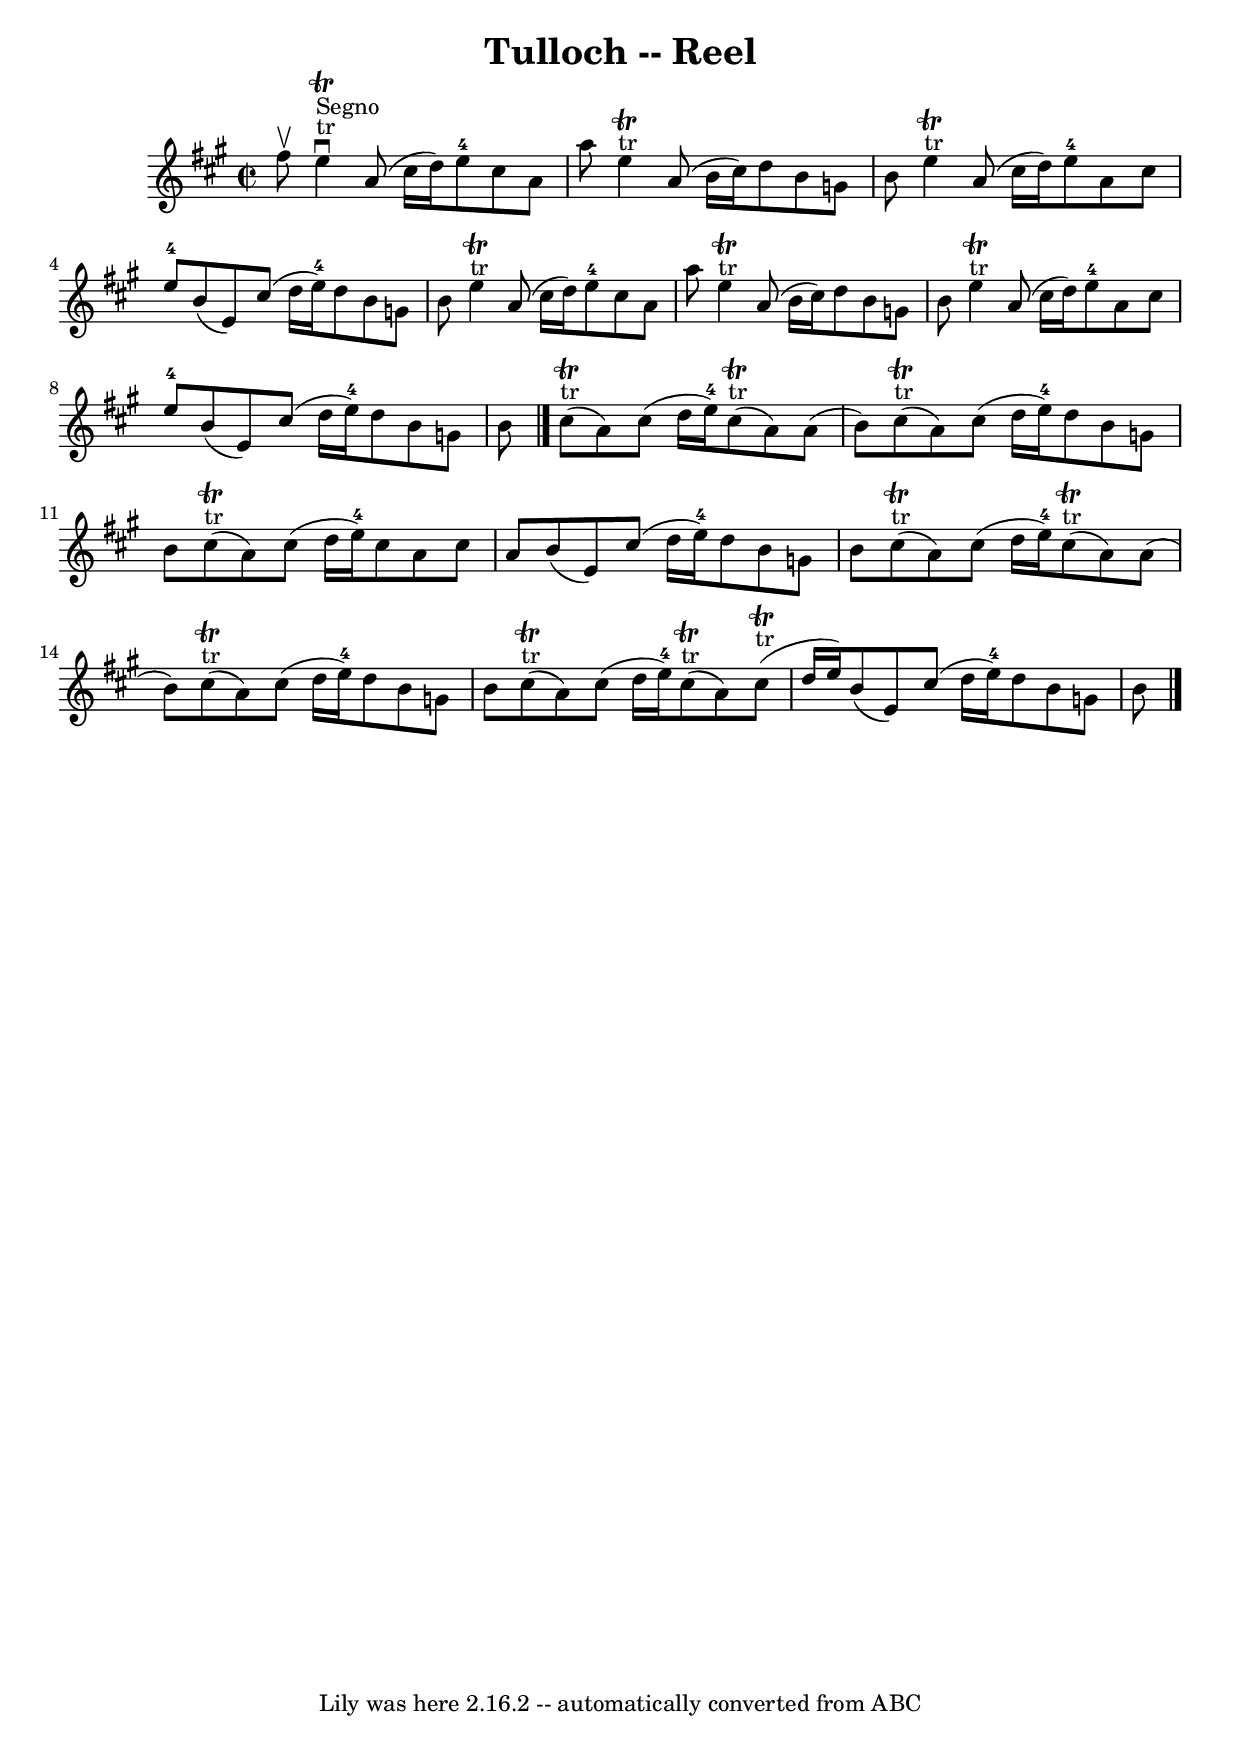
\version "2.7.40"
\include "Mammoth.ily"
\header {
	%% book = "Ryan's Mammoth Collection"
	crossRefNumber = "1"
	footnotes = "\\\\249\\\\the key is A mixolydian but the book shows 3 sharps and\\\\puts each G as neutral"
	origin = "SCOTCH."
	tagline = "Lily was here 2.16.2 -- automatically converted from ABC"
	title = "Tulloch -- Reel"
}
voicedefault =  {


\override Staff.TimeSignature #'style = #'C
 \time 2/2 
\key a \major fis''8^\upbow   |
 e''4 
^"tr"^"Segno"^\downbow^\trill a'8 (cis''16 d''16) e''8-4   
cis''8 a'8 a''8    |
 e''4^"tr"^\trill a'8 (b'16    
cis''16) d''8 b'8 g'8 b'8    |
 e''4^"tr"^\trill   
a'8 (cis''16 d''16) e''8-4 a'8 cis''8 e''8-4   
|
 b'8 (e'8) cis''8 (d''16 e''16-4) d''8 b'8    
g'8 b'8    |
 e''4^"tr"^\trill a'8 (cis''16 d''16)   
 e''8-4 cis''8 a'8 a''8    |
 e''4^"tr"^\trill a'8 (
b'16 cis''16) d''8 b'8 g'8 b'8    |
 e''4 
^"tr"^\trill a'8 (cis''16 d''16) e''8-4 a'8 cis''8    
e''8-4   |
 b'8 (e'8) cis''8 (d''16 e''16-4)   
d''8 b'8 g'8 b'8    \bar "|." cis''8^"tr"(^\trill a'8)   
cis''8 (d''16 e''16-4) cis''8^"tr"(^\trill a'8) a'8 (
 b'8)   |
 cis''8^"tr"(^\trill a'8) cis''8 (d''16    
e''16-4) d''8 b'8 g'8 b'8    |
 cis''8 
^"tr"(^\trill a'8) cis''8 (d''16 e''16-4) cis''8 a'8    
cis''8 a'8    |
 b'8 (e'8) cis''8 (d''16 e''16-4) 
 d''8 b'8 g'8 b'8    |
 cis''8^"tr"(^\trill a'8)  
 cis''8 (d''16 e''16-4) cis''8^"tr"(^\trill a'8) a'8 (
 b'8)   |
 cis''8^"tr"(^\trill a'8) cis''8 (d''16    
e''16-4) d''8 b'8 g'8 b'8    |
 cis''8 
^"tr"(^\trill a'8) cis''8 (d''16 e''16-4) cis''8 
^"tr"(^\trill a'8) cis''8^"tr"(^\trill d''16 e''16)   
|
 b'8 (e'8) cis''8 (d''16 e''16-4) d''8    
b'8 g'8 b'8      \bar "|."   
}

\score{
    <<

	\context Staff="default"
	{
	    \voicedefault 
	}

    >>
	\layout {
	}
	\midi {}
}
